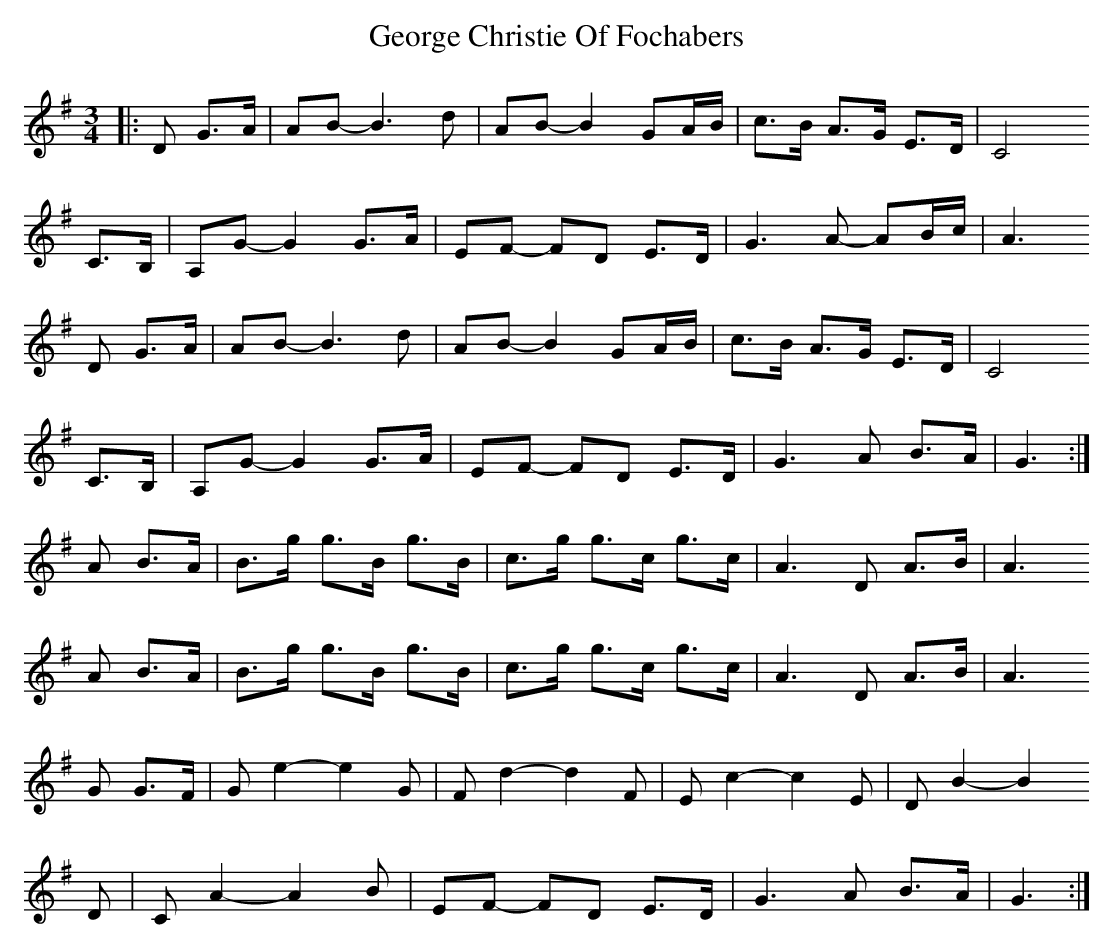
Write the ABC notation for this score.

X:1
T: George Christie Of Fochabers
M: 3/4
L: 1/8
K: Gmaj
|:D G>A|AB- B3 d|AB- B2 GA/B/|c>B A>G E>D|C4
C>B,|A,G- G2 G>A|EF- FD E>D|G3 A- AB/c/|A3
D G>A|AB- B3 d|AB- B2 GA/B/|c>B A>G E>D|C4
C>B,|A,G- G2 G>A|EF- FD E>D|G3 A B>A|G3:|
A B>A|B>g g>B g>B|c>g g>c g>c|A3 D A>B|A3
A B>A|B>g g>B g>B|c>g g>c g>c|A3 D A>B|A3
G G>F|G e2- e2 G|F d2- d2 F|E c2- c2 E|D B2- B2
D|C A2- A2 B|EF- FD E>D|G3 A B>A|G3:|
